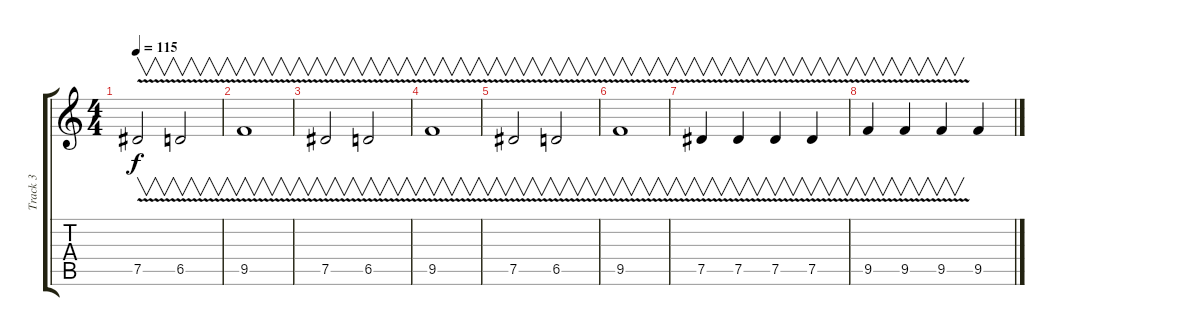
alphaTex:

\track ("Track 3" "Track 3") {instrument overdrivenguitar}
\staff {score tabs}
\tuning (Eb4 Bb3 Gb3 Db3 Ab2 Eb2) {hide}
\ts (4 4)
\tempo 115
\clef g2
\ks c
7.5{v}.2{v dy f} 6.5{v}.2{v} |
9.5{v}.1{v} |
7.5{v}.2{v} 6.5{v}.2{v} |
9.5{v}.1{v} |
7.5{v}.2{v} 6.5{v}.2{v} |
9.5{v}.1{v} |
7.5{v}.4{v} 7.5{v}.4{v} 7.5{v}.4{v} 7.5{v}.4{v} |
9.5{v}.4{v} 9.5{v}.4{v} 9.5{v}.4{v} 9.5.4
